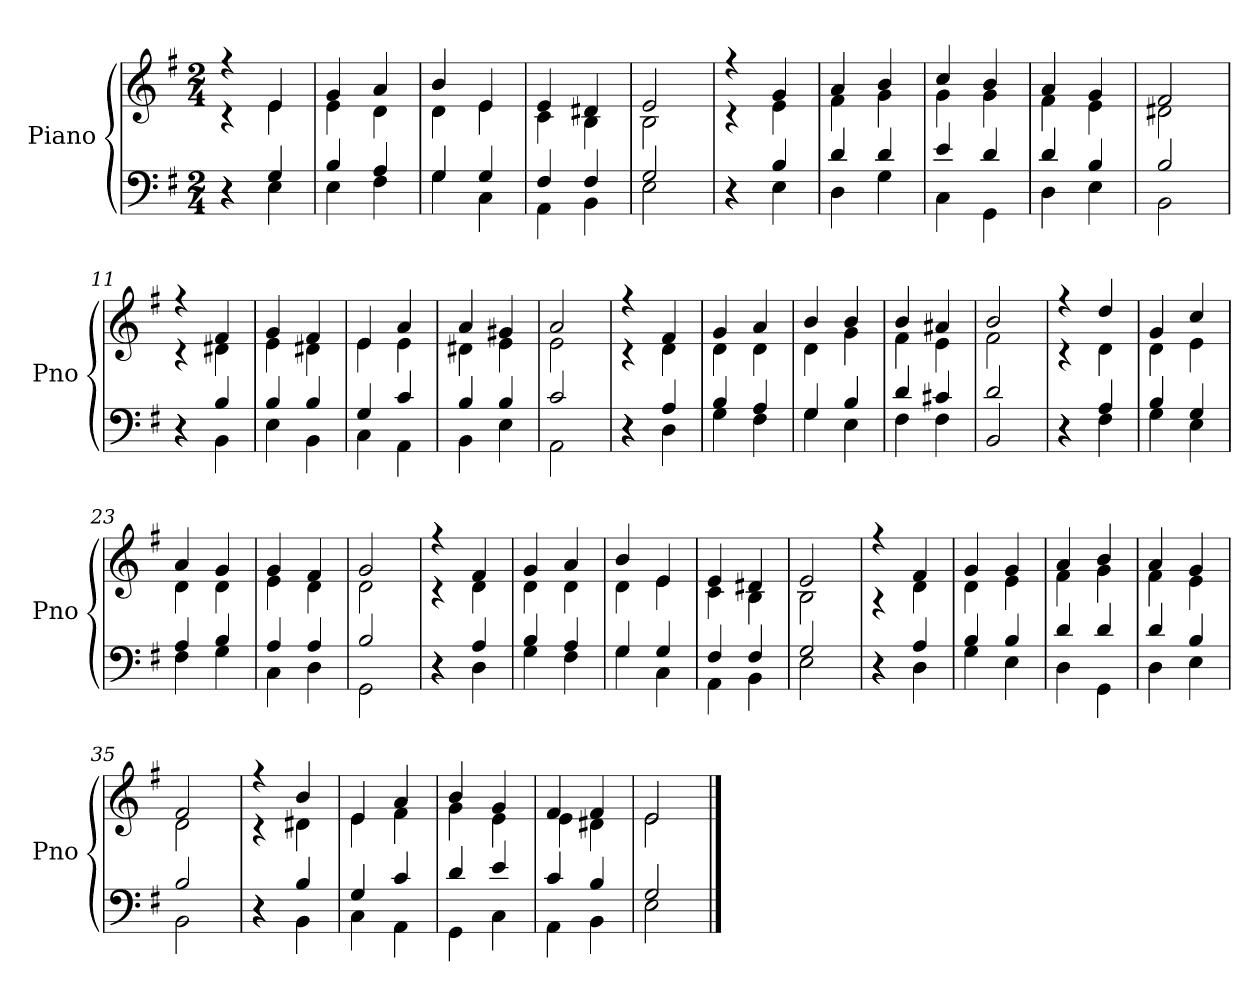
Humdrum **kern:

**kern	**kern
*part1	*part1
*staff2	*staff1
*I"Piano	*
*I'Pno	*
*clefF4	*clefG2
*k[f#]	*k[f#]
*G:	*G:
*M2/4	*M2/4
=1	=1
*^	*^
*	*^	*	*
2ryy	4r	4r	4r	4r
.	4G/	4E\	4e/	4e\
=2	=2	=2	=2	=2
2ryy	4B/	4E\	4g/	4e\
.	4A/	4F#\	4a/	4d\
=3	=3	=3	=3	=3
2ryy	4G/	4G\	4b/	4d\
.	4G/	4C\	4e/	4e\
=4	=4	=4	=4	=4
2ryy	4F#/	4AA\	4e/	4c\
.	4F#/	4BB\	4d#X/	4B\
=5	=5	=5	=5	=5
2ryy	2G/	2E\	2e/	2B\
=6	=6	=6	=6	=6
2ryy	4r	4r	4r	4r
.	4B/	4E\	4g/	4e\
=7	=7	=7	=7	=7
2ryy	4d/	4D\	4a/	4f#\
.	4d/	4G\	4b/	4g\
=8	=8	=8	=8	=8
2ryy	4e/	4C\	4cc/	4g\
.	4d/	4GG\	4b/	4g\
=9	=9	=9	=9	=9
2ryy	4d/	4D\	4a/	4f#\
.	4B/	4E\	4g/	4e\
=10	=10	=10	=10	=10
2ryy	2B/	2BB\	2f#/	2d#X\
=11	=11	=11	=11	=11
2ryy	4r	4r	4r	4r
.	4B/	4BB\	4f#/	4d#X\
!!LO:LB:g=z	!!
=12	=12	=12	=12	=12
2ryy	4B/	4E\	4g/	4e\
.	4B/	4BB\	4f#/	4d#X\
=13	=13	=13	=13	=13
2ryy	4G/	4C\	4e/	4e\
.	4c/	4AA\	4a/	4e\
=14	=14	=14	=14	=14
2ryy	4B/	4BB\	4a/	4d#X\
.	4B/	4E\	4g#X/	4e\
=15	=15	=15	=15	=15
2ryy	2c/	2AA\	2a/	2e\
=16	=16	=16	=16	=16
2ryy	4r	4r	4r	4r
.	4A/	4D\	4f#/	4d\
=17	=17	=17	=17	=17
2ryy	4B/	4G\	4g/	4d\
.	4A/	4F#\	4a/	4d\
=18	=18	=18	=18	=18
2ryy	4G/	4G\	4b/	4d\
.	4B/	4E\	4b/	4g\
=19	=19	=19	=19	=19
2ryy	4d/	4F#\	4b/	4f#\
.	4c#X/	4F#\	4a#X/	4e\
*	*v	*v	*	*
=20	=20	=20	=20
2BB/	2d/	2b/	2f#\
=21	=21	=21	=21
*	*^	*	*
2ryy	4r	4r	4r	4r
.	4A/	4F#\	4dd/	4d\
=22	=22	=22	=22	=22
2ryy	4B/	4G\	4g/	4d\
.	4G/	4E\	4cc/	4e\
!!LO:LB:g=z	!!
=23	=23	=23	=23	=23
2ryy	4A/	4F#\	4a/	4d\
.	4B/	4G\	4g/	4d\
=24	=24	=24	=24	=24
2ryy	4A/	4C\	4g/	4e\
.	4A/	4D\	4f#/	4d\
=25	=25	=25	=25	=25
2ryy	2B/	2GG\	2g/	2d\
=26	=26	=26	=26	=26
2ryy	4r	4r	4r	4r
.	4A/	4D\	4f#/	4d\
=27	=27	=27	=27	=27
2ryy	4B/	4G\	4g/	4d\
.	4A/	4F#\	4a/	4d\
=28	=28	=28	=28	=28
2ryy	4G/	4G\	4b/	4d\
.	4G/	4C\	4e/	4e\
=29	=29	=29	=29	=29
2ryy	4F#/	4AA\	4e/	4c\
.	4F#/	4BB\	4d#X/	4B\
=30	=30	=30	=30	=30
2ryy	2G/	2E\	2e/	2B\
=31	=31	=31	=31	=31
2ryy	4r	4r	4r	4r
.	4A/	4D\	4f#/	4d\
=32	=32	=32	=32	=32
2ryy	4B/	4G\	4g/	4d\
.	4B/	4E\	4g/	4e\
=33	=33	=33	=33	=33
2ryy	4d/	4D\	4a/	4f#\
.	4d/	4GG\	4b/	4g\
!!LO:LB:g=z	!!
=34	=34	=34	=34	=34
2ryy	4d/	4D\	4a/	4f#\
.	4B/	4E\	4g/	4e\
=35	=35	=35	=35	=35
2ryy	2B/	2BB\	2f#/	2d\
=36	=36	=36	=36	=36
2ryy	4r	4r	4r	4r
.	4B/	4BB\	4b/	4d#X\
=37	=37	=37	=37	=37
2ryy	4G/	4C\	4e/	4e\
.	4c/	4AA\	4a/	4f#\
=38	=38	=38	=38	=38
2ryy	4d/	4GG\	4b/	4g\
.	4e/	4C\	4g/	4e\
=39	=39	=39	=39	=39
2ryy	4c/	4AA\	4f#/	4e\
.	4B/	4BB\	4f#/	4d#X\
=40	=40	=40	=40	=40
2ryy	2G/	2E\	2e/	2e\
*v	*v	*v	*	*
*	*v	*v
==	==
*-	*-
